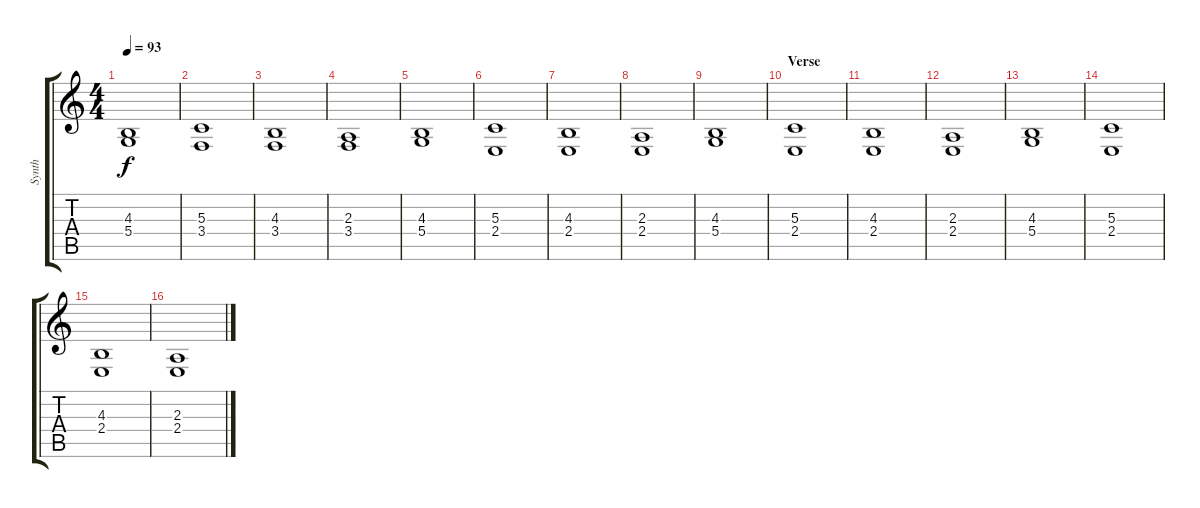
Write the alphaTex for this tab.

\track ("Synth" "Synth") {instrument pad2warm}
\staff {score tabs}
\tuning (E4 B3 G3 D3 A2 E2) {hide}
\ts (4 4)
\tempo 93
\clef g2
\ks c
(4.3 5.4).1{dy f} |
(5.3 3.4).1 |
(4.3 3.4).1 |
(2.3 3.4).1 |
(4.3 5.4).1 |
(5.3 2.4).1 |
(4.3 2.4).1 |
(2.3 2.4).1 |
(4.3 5.4).1 |
\section ("" "Verse")
(5.3 2.4).1 |
(4.3 2.4).1 |
(2.3 2.4).1 |
(4.3 5.4).1 |
(5.3 2.4).1 |
(4.3 2.4).1 |
(2.3 2.4).1
